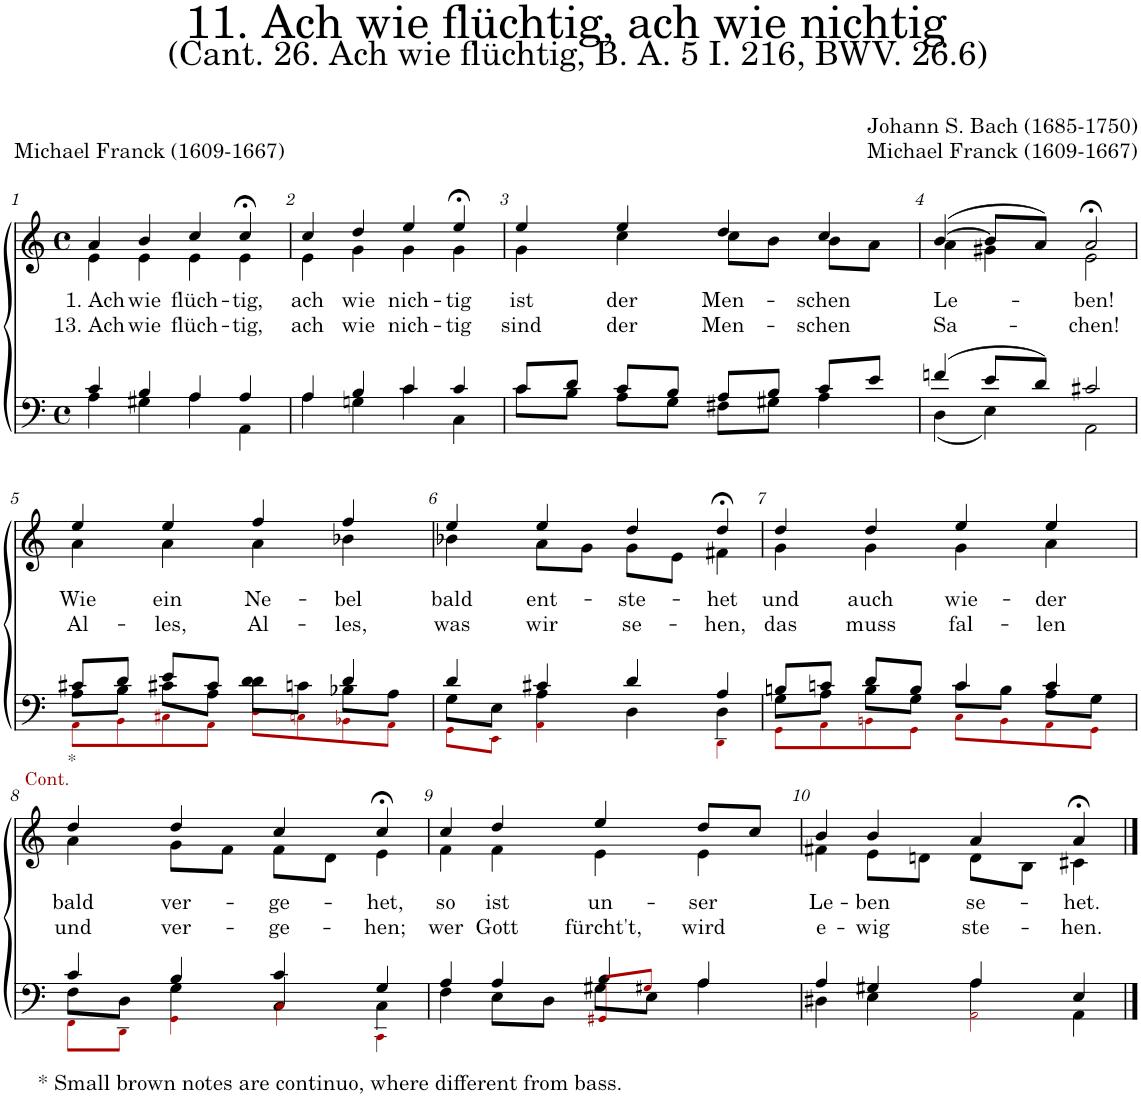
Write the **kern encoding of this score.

**kern	**kern	**text	**text
*part2	*part1	*part1	*part1
*staff2	*staff1	*staff1	*staff1
*I"Tenor/Bass	*I"Soprano/Alto	*	*
*clefF4	*clefG2	*	*
*k[]	*k[]	*	*
*M4/4	*M4/4	*	*
*met(c)	*met(c)	*	*
=1	=1	=1	=1
*^	*	*	*
!	!	!	!LO:LY:b	!LO:LY:b
*	*	*^	*	*
4c/	4A\	4a;</	4e\	1. Ach	13. Ach
!	!	!	!	!LO:LY:b	!LO:LY:b
4B/	4G#X\	4b/	4e\	wie	wie
!	!	!	!	!LO:LY:b	!LO:LY:b
4A/	4A\	4cc/	4e\	flüch-	flüch-
!	!	!	!	!LO:LY:b	!LO:LY:b
4A/	4AA\	4cc;<,/	4e\	-tig,	-tig,
=2	=2	=2	=2	=2	=2
!	!	!	!	!LO:LY:b	!LO:LY:b
4A/	4A\	4cc;</	4e\	ach	ach
!	!	!	!	!LO:LY:b	!LO:LY:b
4B/	4Gn\	4dd;</	4g\	wie	wie
!	!	!	!	!LO:LY:b	!LO:LY:b
4c/	4c\	4ee;</	4g\	nich-	nich-
!	!	!	!	!LO:LY:b	!LO:LY:b
4c/	4C\	4ee;<,/	4g\	-tig	-tig
=3	=3	=3	=3	=3	=3
!	!	!	!	!LO:LY:b	!LO:LY:b
8c/L	8c\L	4ee/	4g\	ist	sind
8d/J	8B\J	.	.	.	.
!	!	!	!	!LO:LY:b	!LO:LY:b
8c/L	8A\L	4ee/	4cc\	der	der
8B/J	8G\J	.	.	.	.
!	!	!	!	!LO:LY:b	!LO:LY:b
8A/L	8F#X\L	4dd/	8cc\L	Men-	Men-
8B/J	8G#X\J	.	8b\J	.	.
!	!	!	!	!LO:LY:b	!LO:LY:b
8c/L	4A\	4cc/	8b\L	-schen	-schen
8e/J	.	.	8a\J	.	.
=4	=4	=4	=4	=4	=4
!	!	!	!	!LO:LY:b	!LO:LY:b
(4fn/	(4D\	([4b;</	4a\	Le-	Sa-
8e/L	4E\)	8b/L]	4g#X\	.	.
8d/J)	.	8a/J)	.	.	.
!	!	!	!	!LO:LY:b	!LO:LY:b
2c#X/	2AA\	2a;<,/	2e\	-ben!	-chen!
!!LO:LB:g=z	!!
=5	=5	=5	=5	=5	=5
*	*^	*	*	*	*
!LO:TX:b:t=*	!	!	!	!	!	!
!LO:TX:b:color=#A40000:t=Cont.	!	!	!	!	!	!
!	!	!	!	!	!LO:LY:b	!LO:LY:b
8c#X/L	8A\L	8AAi\L	4ee;</	4a\	Wie	Al-
8d/J	8B\J	8BBi\	.	.	.	.
!	!	!	!	!	!LO:LY:b	!LO:LY:b
8e/L	8c#X\L	8C#Xi\	4ee/	4a\	ein	-les,
8c#/J	8A\J	8AAi\J	.	.	.	.
!	!	!	!	!	!LO:LY:b	!LO:LY:b
4d\	8d\L	8Di\L	4ff/	4a\	Ne-	Al-
.	8cn\J	8Cni\	.	.	.	.
!	!	!	!	!	!LO:LY:b	!LO:LY:b
4d/	8B-X\L	8BB-Xi\	4ff/	4b-X\	-bel	-les,
.	8A\J	8AAi\J	.	.	.	.
=6	=6	=6	=6	=6	=6	=6
!	!	!	!	!	!LO:LY:b	!LO:LY:b
4d/	8G\L	8GGi\L	4ee/	4b-X\	bald	was
.	8E\J	8EEi\J	.	.	.	.
!	!	!	!	!	!LO:LY:b	!LO:LY:b
4c#X/	4A\	4AAi\	4ee/	8a\L	ent-	wir
.	.	.	.	8g\J	.	.
!	!	!	!	!	!LO:LY:b	!LO:LY:b
4d/	4D\	4ryy	4dd/	8g\L	-ste-	se-
.	.	.	.	8e\J	.	.
!	!	!	!	!	!LO:LY:b	!LO:LY:b
4A/	4D\	4DDi\	4dd;<,/	4f#X\	-het	-hen,
=7	=7	=7	=7	=7	=7	=7
!	!	!	!	!	!LO:LY:b	!LO:LY:b
8Bn/L	8G\L	8GGi\L	4dd/	4g\	und	das
8cn/J	8A\J	8AAi\	.	.	.	.
!	!	!	!	!	!LO:LY:b	!LO:LY:b
8d/L	8B\L	8BBni\	4dd/	4g\	auch	muss
8B/J	8G\J	8GGi\J	.	.	.	.
!	!	!	!	!	!LO:LY:b	!LO:LY:b
4c/	8c\L	8Ci\L	4ee/	4g\	wie-	fal-
.	8B\J	8BBi\	.	.	.	.
!	!	!	!	!	!LO:LY:b	!LO:LY:b
4c/	8A\L	8AAi\	4ee/	4a\	-der	-len
.	8G\J	8GGi\J	.	.	.	.
!!LO:LB:g=z	!!
=8	=8	=8	=8	=8	=8	=8
!	!	!	!	!	!LO:LY:b	!LO:LY:b
4c/	8F\L	8FFi\L	4dd;</	4a\	bald	und
.	8D\J	8DDi\J	.	.	.	.
!	!	!	!	!	!LO:LY:b	!LO:LY:b
4B/	4G\	4GGi\	4dd/	8g\L	ver-	ver-
.	.	.	.	8f\J	.	.
!	!	!	!	!	!LO:LY:b	!LO:LY:b
4c/	4C/	4Ci\	4cc/	8f\L	-ge-	-ge-
.	.	.	.	8d\J	.	.
!	!	!	!	!	!LO:LY:b	!LO:LY:b
4G/	4C\	4CCi\	4cc;<,/	4e\	-het,	-hen;
=9	=9	=9	=9	=9	=9	=9
!	!	!	!	!	!LO:LY:b	!LO:LY:b
4A/	4F\	2ryy	4cc;</	4f\	so	wer
!	!	!	!	!	!LO:LY:b	!LO:LY:b
4A/	8E\L	.	4dd/	4f\	ist	Gott
.	8D\J	.	.	.	.	.
!	!	!	!	!	!LO:LY:b	!LO:LY:b
4B/	8G#X\L	8GG#Xi/L	4ee/	4e\	un-	fürcht't,
.	8E\J	8G#Xi/J	.	.	.	.
!	!	!	!	!	!LO:LY:b	!LO:LY:b
4A/	4A\	4ryy	8dd/L	4e\	-ser	wird
.	.	.	8cc/J	.	.	.
=10	=10	=10	=10	=10	=10	=10
!	!	!	!	!	!LO:LY:b	!LO:LY:b
4A/	4D#X\	2ryy	4b;</	4f#X\	Le-	e-
!	!	!	!	!	!LO:LY:b	!LO:LY:b
4G#X/	4E\	.	4b/	8e\L	-ben	-wig
.	.	.	.	8dn\J	.	.
!	!	!	!	!	!LO:LY:b	!LO:LY:b
4A/	4A\	2AAi\	4a/	8d\L	se-	ste-
.	.	.	.	8B;\J	.	.
!	!	!	!	!	!LO:LY:b	!LO:LY:b
4E/	4AA\	.	4a;</	4c#X\	-het.	-hen.
*v	*v	*v	*	*	*	*
*	*v	*v	*	*
==	==	==	==
*-	*-	*-	*-
